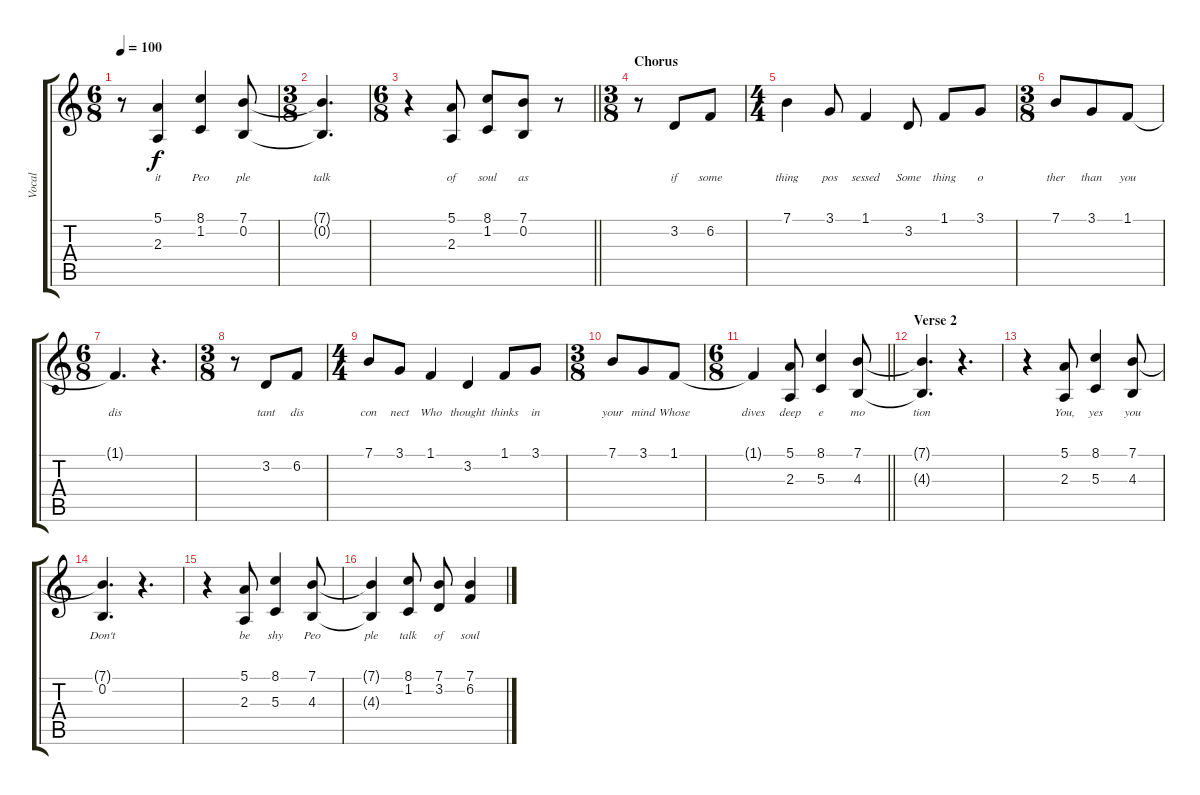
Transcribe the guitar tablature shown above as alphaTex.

\track ("Vocal" "Vocal") {instrument acousticgrandpiano}
\staff {score tabs}
\tuning (E4 B3 G3 D3 A2 E2) {hide}
\ts (6 8)
\tempo 100
\clef g2
\ks c
r.8{dy f} (5.1 2.3).4{lyrics (0 "it") lyrics (1 "") lyrics (2 "") lyrics (3 "") lyrics (4 "")} (8.1 1.2).4{lyrics (0 "Peo") lyrics (1 "") lyrics (2 "") lyrics (3 "") lyrics (4 "")} (7.1 0.2).8{lyrics (0 "ple") lyrics (1 "") lyrics (2 "") lyrics (3 "") lyrics (4 "")} |
\ts (3 8)
(7.1{t} 0.2{t}).4{d lyrics (0 "talk") lyrics (1 "") lyrics (2 "") lyrics (3 "") lyrics (4 "")} |
\ts (6 8)
\barLineRight lightlight
r.4 (5.1 2.3).8{lyrics (0 "of") lyrics (1 "") lyrics (2 "") lyrics (3 "") lyrics (4 "")} (8.1 1.2).8{lyrics (0 "soul") lyrics (1 "") lyrics (2 "") lyrics (3 "") lyrics (4 "")} (7.1 0.2).8{lyrics (0 "as") lyrics (1 "") lyrics (2 "") lyrics (3 "") lyrics (4 "")} r.8 |
\ts (3 8)
\section ("" "Chorus")
r.8 3.2.8{lyrics (0 "if") lyrics (1 "") lyrics (2 "") lyrics (3 "") lyrics (4 "")} 6.2.8{lyrics (0 "some") lyrics (1 "") lyrics (2 "") lyrics (3 "") lyrics (4 "")} |
\ts (4 4)
7.1.4{lyrics (0 "thing") lyrics (1 "") lyrics (2 "") lyrics (3 "") lyrics (4 "")} 3.1.8{lyrics (0 "pos") lyrics (1 "") lyrics (2 "") lyrics (3 "") lyrics (4 "")} 1.1.4{lyrics (0 "sessed") lyrics (1 "") lyrics (2 "") lyrics (3 "") lyrics (4 "")} 3.2.8{lyrics (0 "Some") lyrics (1 "") lyrics (2 "") lyrics (3 "") lyrics (4 "")} 1.1.8{lyrics (0 "thing") lyrics (1 "") lyrics (2 "") lyrics (3 "") lyrics (4 "")} 3.1.8{lyrics (0 "o") lyrics (1 "") lyrics (2 "") lyrics (3 "") lyrics (4 "")} |
\ts (3 8)
7.1.8{lyrics (0 "ther") lyrics (1 "") lyrics (2 "") lyrics (3 "") lyrics (4 "")} 3.1.8{lyrics (0 "than") lyrics (1 "") lyrics (2 "") lyrics (3 "") lyrics (4 "")} 1.1.8{lyrics (0 "you") lyrics (1 "") lyrics (2 "") lyrics (3 "") lyrics (4 "")} |
\ts (6 8)
1.1{t}.4{d lyrics (0 "dis") lyrics (1 "") lyrics (2 "") lyrics (3 "") lyrics (4 "")} r.4{d} |
\ts (3 8)
r.8 3.2.8{lyrics (0 "tant") lyrics (1 "") lyrics (2 "") lyrics (3 "") lyrics (4 "")} 6.2.8{lyrics (0 "dis") lyrics (1 "") lyrics (2 "") lyrics (3 "") lyrics (4 "")} |
\ts (4 4)
7.1.8{lyrics (0 "con") lyrics (1 "") lyrics (2 "") lyrics (3 "") lyrics (4 "")} 3.1.8{lyrics (0 "nect") lyrics (1 "") lyrics (2 "") lyrics (3 "") lyrics (4 "")} 1.1.4{lyrics (0 "Who") lyrics (1 "") lyrics (2 "") lyrics (3 "") lyrics (4 "")} 3.2.4{lyrics (0 "thought") lyrics (1 "") lyrics (2 "") lyrics (3 "") lyrics (4 "")} 1.1.8{lyrics (0 "thinks") lyrics (1 "") lyrics (2 "") lyrics (3 "") lyrics (4 "")} 3.1.8{lyrics (0 "in") lyrics (1 "") lyrics (2 "") lyrics (3 "") lyrics (4 "")} |
\ts (3 8)
7.1.8{lyrics (0 "your") lyrics (1 "") lyrics (2 "") lyrics (3 "") lyrics (4 "")} 3.1.8{lyrics (0 "mind") lyrics (1 "") lyrics (2 "") lyrics (3 "") lyrics (4 "")} 1.1.8{lyrics (0 "Whose") lyrics (1 "") lyrics (2 "") lyrics (3 "") lyrics (4 "")} |
\ts (6 8)
\barLineRight lightlight
1.1{t}.4{lyrics (0 "dives") lyrics (1 "") lyrics (2 "") lyrics (3 "") lyrics (4 "")} (5.1 2.3).8{lyrics (0 "deep") lyrics (1 "") lyrics (2 "") lyrics (3 "") lyrics (4 "")} (8.1 5.3).4{lyrics (0 "e") lyrics (1 "") lyrics (2 "") lyrics (3 "") lyrics (4 "")} (7.1 4.3).8{lyrics (0 "mo") lyrics (1 "") lyrics (2 "") lyrics (3 "") lyrics (4 "")} |
\section ("" "Verse 2")
(7.1{t} 4.3{t}).4{d lyrics (0 "tion") lyrics (1 "") lyrics (2 "") lyrics (3 "") lyrics (4 "")} r.4{d} |
r.4 (5.1 2.3).8{lyrics (0 "You,") lyrics (1 "") lyrics (2 "") lyrics (3 "") lyrics (4 "")} (8.1 5.3).4{lyrics (0 "yes") lyrics (1 "") lyrics (2 "") lyrics (3 "") lyrics (4 "")} (7.1 4.3).8{lyrics (0 "you") lyrics (1 "") lyrics (2 "") lyrics (3 "") lyrics (4 "")} |
(7.1{t} 0.2).4{d lyrics (0 "Don't") lyrics (1 "") lyrics (2 "") lyrics (3 "") lyrics (4 "")} r.4{d} |
r.4 (5.1 2.3).8{lyrics (0 "be") lyrics (1 "") lyrics (2 "") lyrics (3 "") lyrics (4 "")} (8.1 5.3).4{lyrics (0 "shy") lyrics (1 "") lyrics (2 "") lyrics (3 "") lyrics (4 "")} (7.1 4.3).8{lyrics (0 "Peo") lyrics (1 "") lyrics (2 "") lyrics (3 "") lyrics (4 "")} |
(7.1{t} 4.3{t}).4{lyrics (0 "ple") lyrics (1 "") lyrics (2 "") lyrics (3 "") lyrics (4 "")} (8.1 1.2).8{lyrics (0 "talk") lyrics (1 "") lyrics (2 "") lyrics (3 "") lyrics (4 "")} (7.1 3.2).8{lyrics (0 "of") lyrics (1 "") lyrics (2 "") lyrics (3 "") lyrics (4 "")} (7.1 6.2).4{lyrics (0 "soul") lyrics (1 "") lyrics (2 "") lyrics (3 "") lyrics (4 "")}
